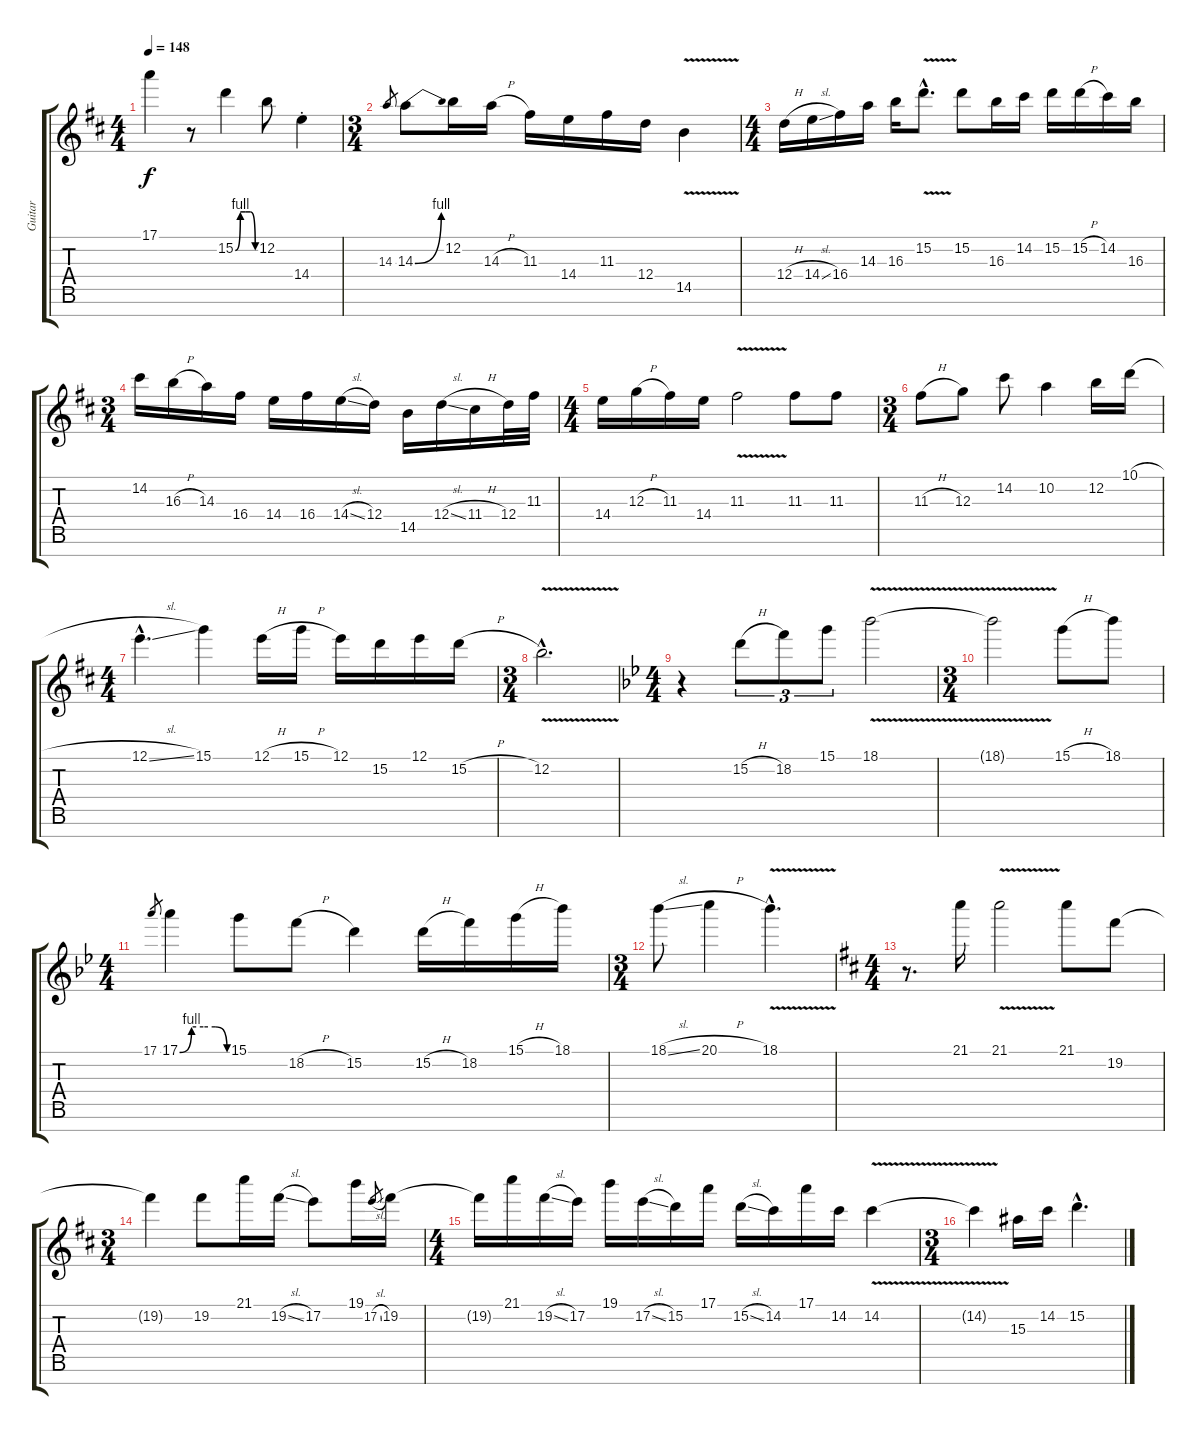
\track ("Guitar" "Guitar") {instrument distortionguitar}
\staff {score tabs}
\tuning (E4 B3 G3 D3 A2 E2 B1) {hide}
\ts (4 4)
\tempo 148
\clef g2
\ks d
17.1{t}.4{dy f} r.8 15.2{be (custom 0 0 15 4 30 4 45 4 60 0)}.4 12.2.8 14.4{st}.4 |
\ts (3 4)
14.3.8{gr} 14.3{be (bend 0 0 60 4)}.8 12.2.16 14.3{h}.16 11.3.16 14.4.16 11.3.16 12.4.16 14.5{v}.4 |
\ts (4 4)
12.4{h}.16 14.4{sl}.16 16.4.16 14.3.16 16.3.16 15.2{v hac}.8{d} 15.2.8 16.3.16 14.2.16 15.2.16 15.2{h}.16 14.2.16 16.3.16 |
\ts (3 4)
14.2.16 16.3{h}.16 14.3.16 16.4.16 14.4.16 16.4.16 14.4{sl}.16 12.4.16 14.5.16 12.4{sl}.16 11.4{h}.16 12.4.32 11.3.32 |
\ts (4 4)
14.4.16 12.3{h}.16 11.3.16 14.4.16 11.3{v}.2 11.3.8 11.3.8 |
\ts (3 4)
11.3{h}.8 12.3.8 14.2.8 10.2.4 12.2.16 10.1{h}.16 |
\ts (4 4)
12.1{sl hac}.4{d} 15.1.4 12.1{h}.16 15.1{h}.16 12.1.16 15.2.16 12.1.16 15.2{h}.16 |
\ts (3 4)
12.2{v hac}.2{d} |
\ts (4 4)
\ks bb
r.4 15.2{h}.8{tu (3 2)} 18.2.8{tu (3 2)} 15.1.8{tu (3 2)} 18.1{v}.2 |
\ts (3 4)
18.1{t}.2 15.1{h}.8 18.1.8 |
\ts (4 4)
17.1.8{gr} 17.1{be (custom 0 0 15 4 30 4 45 4 60 0)}.4 15.1.8 18.2{h}.8 15.2.4 15.2{h}.16 18.2.16 15.1{h}.16 18.1.16 |
\ts (3 4)
18.1{sl}.8 20.1{h}.4 18.1{v hac}.4{d} |
\ts (4 4)
\ks d
r.8{d} 21.1.16 21.1{v}.2 21.1.8 19.2.8 |
\ts (3 4)
19.2{t}.4 19.2.8 21.1.16 19.2{sl}.16 17.2.8 19.1.16 17.2{sl}.8{gr} 19.2.16 |
\ts (4 4)
19.2{t}.16 21.1.16 19.2{sl}.16 17.2.16 19.1.16 17.2{sl}.16 15.2.16 17.1.16 15.2{sl}.16 14.2.16 17.1.16 14.2.16 14.2{v}.4 |
\ts (3 4)
14.2{t}.4 15.3.16 14.2.16 15.2{hac}.4{d}
